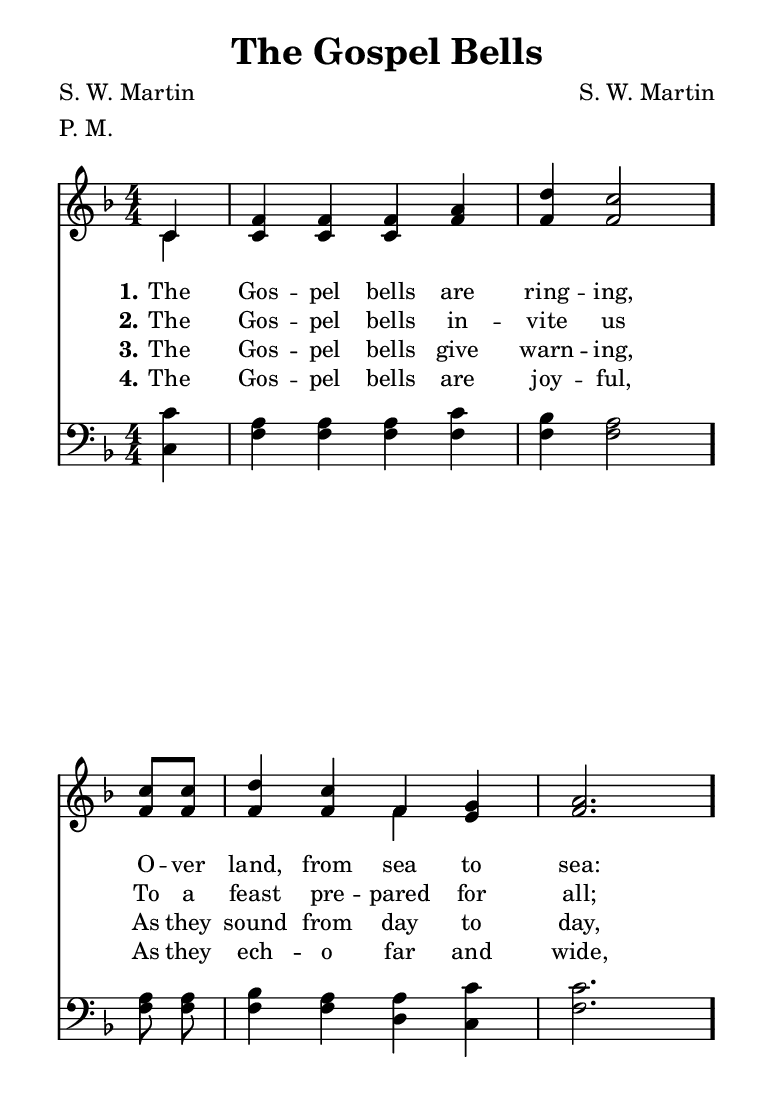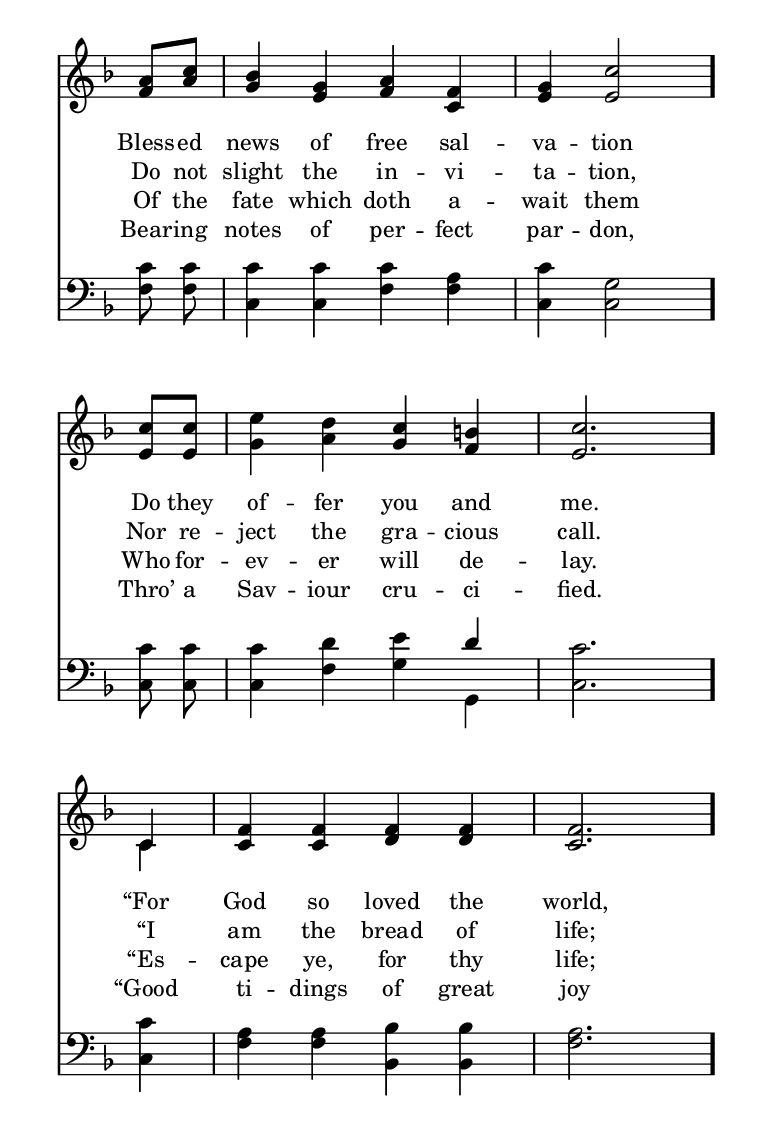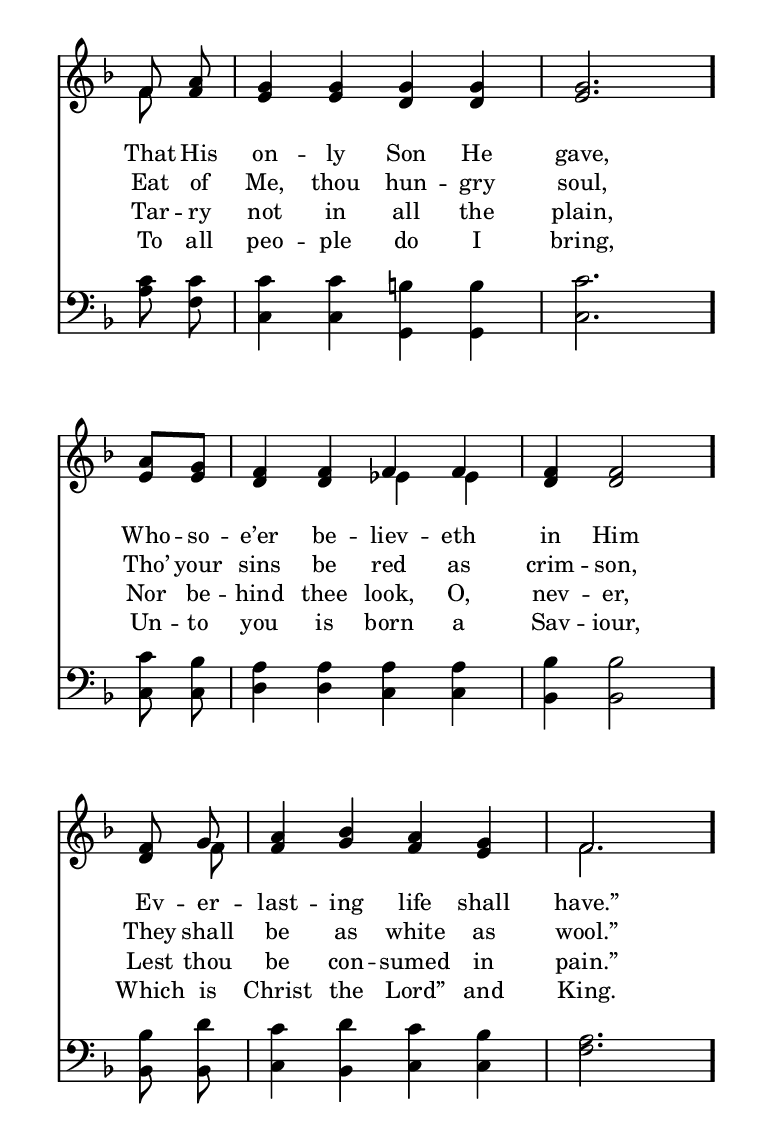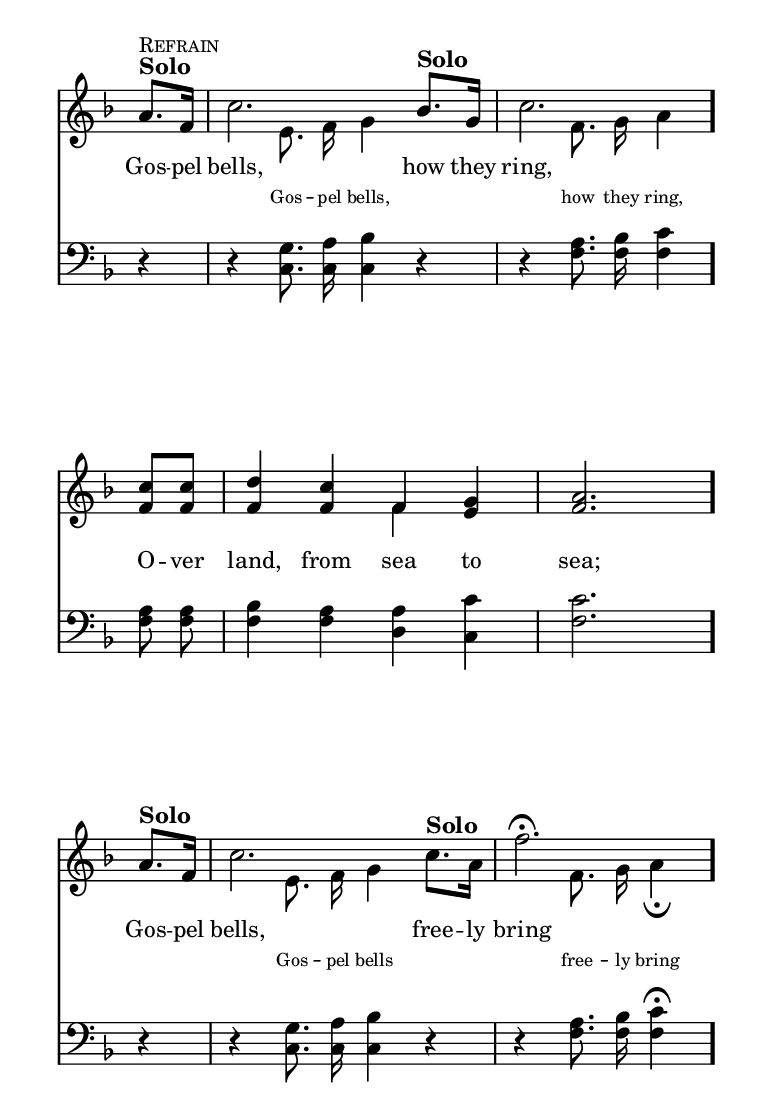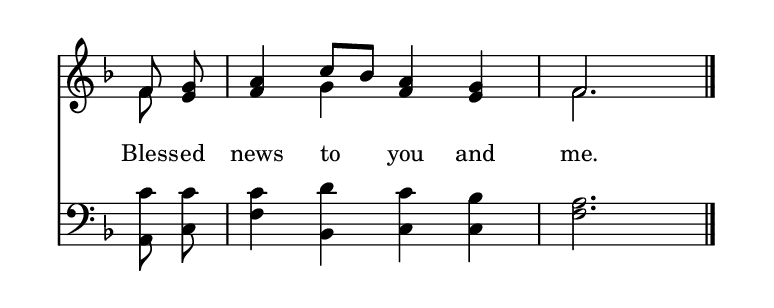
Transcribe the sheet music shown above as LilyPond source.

\include "common/global.ily"
\paper {
  \include "common/paper.ily"
  ragged-last-bottom = ##t
  page-count = #(cond (is-eogsized 2) (#t #f))
  system-count = #(cond (is-eogsized 6) (#t #f))
}

\header{
  hymnnumber = "38"
  title = "The Gospel Bells"
  tunename = ""
  meter = "P. M."
  poet = "S. W. Martin" % XXX just S.W.M. in the original
  composer = "S. W. Martin"
  %copyright = ""
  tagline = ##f
}

% for fermata in MIDI
ta = { \tempo 4=110 }
tb = { \tempo 4=55  }

patternAA = { \ta c4    | c4 c4      c4 c4 | c4 c2 }
patternAB = { \ta c8 c8 | c4 c4      c4 c4 | c4 c2 }
patternBA = { \ta c8 c8 | c4 c4      c4 c4 | c2.   }
patternBB = { \ta c4    | c4 c4      c4 c4 | c2.   }
patternBC = { \ta c8 c8 | c4 c8[ c8] c4 c4 | c2.   }
patternCA = { \ta c8. c16 | c2. c8. c16 | c2. }
patternCB = { \ta c8. c16 | c2. c8. c16 | c2. \fermata }
patternCC = { \ta c4 | c4 c8. c16 c4 c4 | c4 c8. c16 c4 }
patternCD = { \ta c4 | c4 c8. c16 c4 c4 | c4 c8. c16 \tb c4 \fermata } % \tb here affects CC as well
patternCE = { \ta c4 | c4 c8. c16 c4 c4 | c4 c8. c16 \tb c4          }

global = {
  \include "common/overrides.ily"
  \override Staff.TimeSignature.style = #'numbered
  \time 4/4
  \override Score.MetronomeMark.transparent = ##t % hide all fermata changes too
  \ta
  \key f \major
  \partial 4
  \autoBeamOff
}

notesSoprano = {
\global
\relative c' {

  \changePitch \patternAA { c    | f f f a     | d c }
  \changePitch \patternBA { c c  | d c f, g    | a   }
  \changePitch \patternAB { a c  | bes g a f   | g c }
  \changePitch \patternBA { c c  | e d c b     | c   }

  \changePitch \patternBB { c,   | f f f f     | f   }
  \changePitch \patternBA { f a  | g g g g     | g   }
  \changePitch \patternAB { a g  | f f f f     | f f }
  \changePitch \patternBA { f g  | a bes a g   | f   } \pageBreak

  << s^\markup { \small \caps "Refrain" }
  \changePitch \patternCA { a f  | c' bes g    | c   } >>
  \changePitch \patternBA { c c  | d c f, g    | a   }
  \changePitch \patternCB { a f  | c' c a      | f'  }
  \changePitch \patternBC { f, g | a c bes a g | f   }

  \bar "|."

}
}

notesAlto = {
\global
\relative e' {

  \changePitch \patternAA { c   | c c c f     | f f   }
  \changePitch \patternBA { f f | f f f e     | f     }
  \changePitch \patternAB { f a | g e f c     | e e   }
  \changePitch \patternBA { e e | g a g f     | e     }

  \changePitch \patternBB { c   | c c d d     | c     }
  \changePitch \patternBA { f f | e e d d     | e     }
  \changePitch \patternAB { e e | d d ees ees | d d   }
  \changePitch \patternBA { d f | f g f e     | f     }

  \changePitch \patternCC { r   | r e f g r   | r f g a }
  \changePitch \patternBA { f f | f f f e     | f     }
  \changePitch \patternCD { r   | r e f g r   | r f g a }
  \changePitch \patternBA { f e | f g f e     | f     }

}
}

notesTenor = {
\global
\relative a {

  \changePitch \patternAA { c | a a a c | bes a }
  \changePitch \patternBA { a a | bes a a c | c }
  \changePitch \patternAB { c c | c c c a | c g }
  \changePitch \patternBA { c c | c d e d | c }

  \changePitch \patternBB { c | a a bes bes | a }
  \changePitch \patternBA { c c | c c b b | c }
  \changePitch \patternAB { c bes | a a a a | bes bes }
  \changePitch \patternBA { bes d | c d c bes | a }

  \changePitch \patternCC { r   | r g a bes r | r a bes c }
  \changePitch \patternBA { a a | bes a a c   | c }
  \changePitch \patternCE { r   | r g a bes r | r a bes c }
  \changePitch \patternBA { c c | c d c bes   | a }

}
}

notesBass = {
\global
\relative f {

  \changePitch \patternAA { c | f f f f | f f }
  \changePitch \patternBA { f f | f f d c | f }
  \changePitch \patternAB { f f | c c f f | c c }
  \changePitch \patternBA { c c | c f g g, | c }

  \changePitch \patternBB { c | f f bes, bes | f' }
  \changePitch \patternBA { a f | c c g g | c }
  \changePitch \patternAB { c c | d d c c | bes bes }
  \changePitch \patternBA { bes bes | c bes c c | f }

  \changePitch \patternCC { r    | r c c c r  | r f f f }
  \changePitch \patternBA { f f  | f f d c    | f }
  \changePitch \patternCD { r    | r c c c r  | r f f f }
  \changePitch \patternBA { a, c | f bes, c c | f }

}
}

RefrainA = \lyricmode {

%\repeat unfold 57 { \skip 4 }
Gos -- pel bells, how they ring, \bar "."
O -- ver land, from sea to sea; \bar "." \break
Gos -- pel bells, free -- ly bring \bar "."
Bless -- ed news to you and me. \bar "." \break

}

RefrainBottomClef = \lyricmode {

\override LyricText.font-size = #-2
\repeat unfold 57 { \skip 4 }
Gos -- pel bells,
how they ring,
\repeat unfold 7 { \skip 8 }
Gos -- pel bells
free -- ly bring

}

wordsA = \lyricmode {
\set stanza = "1."

The Gos -- pel bells are ring -- ing, \bar "."
O -- ver land, from sea to sea: \bar "." \break
Bless -- ed news of free sal -- va -- tion \bar "."
Do they of -- fer you and me. \bar "." \break
“For God so loved the world, \bar "."
That His on -- ly Son He gave, \bar "." \break
Who -- so -- e’er be -- liev -- eth in Him \bar "."
Ev -- er -- last -- ing life shall have.” \bar "." \break

}

wordsB = \lyricmode {
\set stanza = "2."

The Gos -- pel bells in -- vite us
To a feast pre -- pared for all;
Do not slight the in -- vi -- ta -- tion,
Nor re -- ject the gra -- cious call.
“I am the bread of life;
Eat of Me, thou hun -- gry soul,
Tho’ your sins be red as crim -- son,
They shall be as white as wool.”

\RefrainA

}

wordsC = \lyricmode {
\set stanza = "3."

The Gos -- pel bells give warn -- ing,
As they sound from day to day,
Of the fate which doth a -- wait them
Who for -- ev -- er will de -- lay.
“Es -- cape ye, for thy life; 
Tar -- ry not in all the plain,
Nor be -- hind thee look, O, nev -- er,
Lest thou be con -- sumed in pain.”

}

wordsD = \lyricmode {
\set stanza = "4."

The Gos -- pel bells are joy -- ful,
As they ech -- o far and wide,
Bear -- ing notes of per -- fect par -- don,
Thro’ a Sav -- iour cru -- ci -- fied.
“Good ti -- dings of great joy
To all peo -- ple do I bring,
Un -- to you is born a Sav -- iour,
Which is Christ the Lord” and King.

}

\score {
  \context ChoirStaff <<
    \context Staff = upper <<
      \set ChoirStaff.systemStartDelimiter = #'SystemStartBar
      \partcombine #'(2 . 9) \notesSoprano \notesAlto
      \context NullVoice = sopranos { \voiceOne << \notesSoprano >> }
      \context NullVoice = altos { \voiceTwo << \notesAlto >> }
      \context Lyrics = one   \lyricsto sopranos \wordsA
      \context Lyrics = two   \lyricsto sopranos \wordsB
      \context Lyrics = three \lyricsto sopranos \wordsC
      \context Lyrics = four  \lyricsto sopranos \wordsD
      %\context Lyrics = five  \lyricsto sopranos \wordsE
    >>
    \context Staff = men <<
      \clef bass
      \partcombine #'(2 . 9) \notesTenor \notesBass
      \context NullVoice = tenors { \voiceOne << \notesTenor >> }
      \context NullVoice = basses { \voiceTwo << \notesBass >> }
    >>
	\new Lyrics \with { alignAboveContext = men } \lyricsto tenors \RefrainBottomClef
  >>
  \layout {
    \include "common/layout.ily"
  }
  \midi{
    \include "common/midi.ily"
  }
}

%\markup { \fill-line { \column {
%  \line{ \bold 5 \column { \wordsE } } \combine \null \vspace #0.4
%  \line{ \bold 6 \column { \wordsF } } \combine \null \vspace #0.4
%  \line{ \bold 7 \column { \wordsG } } \combine \null \vspace #0.4
%  \line{ \bold 8 \column { \wordsH } } \combine \null \vspace #0.4
%} } }

\version "2.19.49"  % necessary for upgrading to future LilyPond versions.

% vi:set et ts=2 sw=2 ai nocindent syntax=lilypond:
